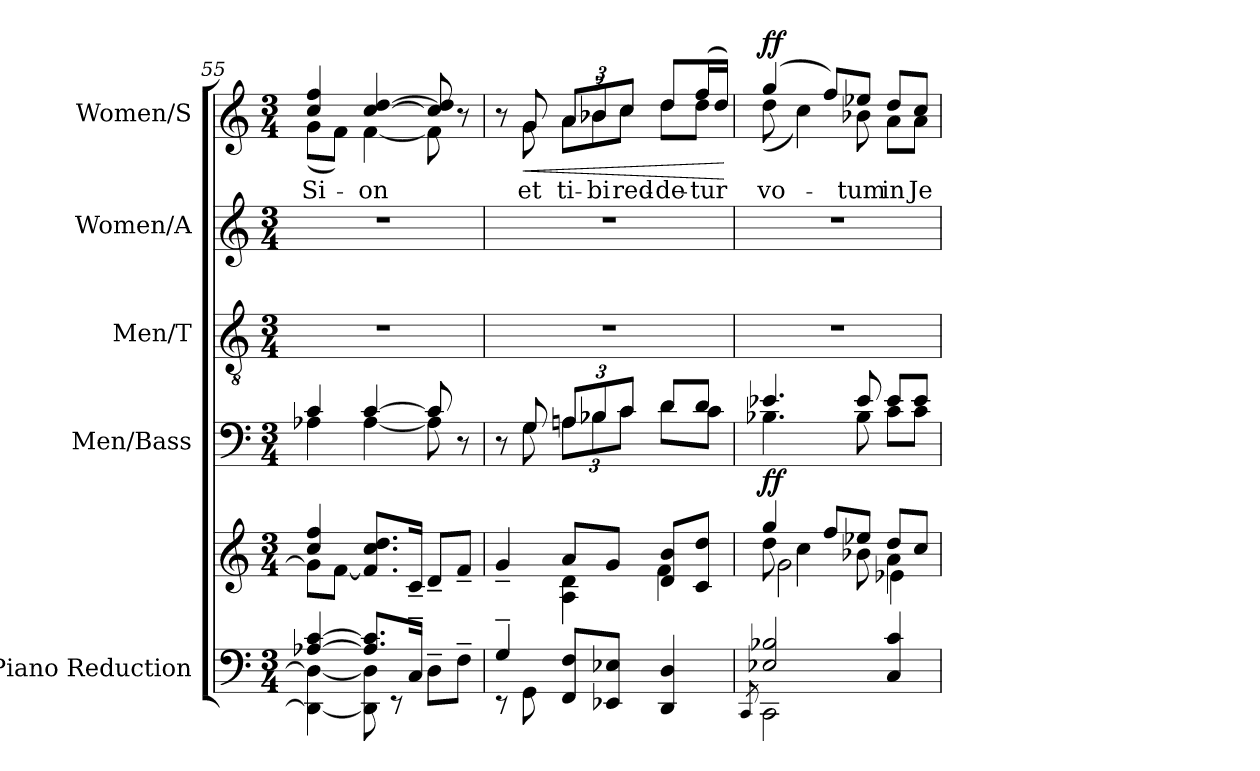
**kern	**kern	**kern	**dynam	**kern	**kern	**kern	**text	**dynam
*part5	*part5	*part4	*part4	*part3	*part2	*part1	*part1	*part1
*staff6	*staff5	*staff4	*staff4	*staff3	*staff2	*staff1	*staff1	*staff1
*I"Piano Reduction	*	*I"Men/Bass	*	*I"Men/T	*I"Women/A	*I"Women/S	*	*
*I'Pno	*	*	*	*	*	*	*	*
*clefF4	*clefG2	*clefF4	*	*clefGv2	*clefG2	*clefG2	*	*
*k[]	*k[]	*k[]	*	*k[]	*k[]	*k[]	*	*
*M3/4	*M3/4	*M3/4	*	*M3/4	*M3/4	*M3/4	*	*
=55	=55	=55	=55	=55	=55	=55	=55	=55
*^	*^	*^	*	*	*	*	*	*
!	!	!	!	!	!	!	!	!	!	!LO:LY:b	!
*	*	*	*	*	*	*	*	*	*^	*	*
[4A-X/ [4c/	4DD\_ 4D\_	4cc/ 4ff/	8g\L]	4c/	4A-X\	.	2.r	2.r	4cc/ 4ff/	(<8g\L	Si-	.
.	.	.	[8f\J	.	.	.	.	.	.	8f\J)	.	.
!	!	!	!	!	!	!	!	!	!	!	!LO:LY:b	!
8.A-/] 8.c/]L	8DD\] 8D\]	8.f/] 8.cc/ 8.dd/L	2rgggyy	[4c/	[4A-\	.	.	.	[4cc/ [4dd/	[4f\	-on	.
.	8r	.	.	.	.	.	.	.	.	.	.	.
16C~/Jk	.	16c~/Jk	.	.	.	.	.	.	.	.	.	.
8D~\L	4ryy	8d~/L	.	8c/]	8A-\]	.	.	.	8cc/] 8dd/]	8f\]	.	.
8F~\J	.	8f~/J	.	8r	8ryy	.	.	.	8r	8ryy	.	.
=56	=56	=56	=56	=56	=56	=56	=56	=56	=56	=56	=56	=56
4G~/	8r	4g~/	4ryy	8r	8ryy	.	2.r	2.r	8r	8ryy	.	.
!	!	!	!	!	!	!	!	!	!	!	!LO:LY:b	!LO:HP:b
.	8GG\	.	.	8G/	8G\	.	.	.	8g/	8g\	et	<
*	*	*	*	*Xbrackettup	*	*	*	*	*Xbrackettup	*	*	*
!	!	!	!	!	!	!	!	!	!	!	!LO:LY:b	!
8FF/ 8F/L	2ryy	8a/L	4A\ 4d\	12An/L	12A\L	.	.	.	12a/L	12a\L	ti-	.
!	!	!	!	!	!	!	!	!	!	!	!LO:LY:b	!
.	.	.	.	12B-X/	12B-\	.	.	.	12b-X/	12b-\	-bi	.
8EE-X/ 8E-X/J	.	8g/J	.	.	.	.	.	.	.	.	.	.
!	!	!	!	!	!	!	!	!	!	!	!LO:LY:b	!
.	.	.	.	12c/J	12c\J	.	.	.	12cc/J	12cc\J	red-	.
!	!	!	!	!	!	!	!	!	!	!	!LO:LY:b	!
4DD/ 4D/	.	8d/ 8b/L	4f\	8d/L	8d\L	.	.	.	8dd/L	8dd\L	-de-	.
!	!	!	!	!	!	!	!	!	!	!	!LO:LY:b	!
.	.	8c/ 8dd/J	.	8d/J	8c\J	.	.	.	(>16ff/L	8dd\J	-tur	.
.	.	.	.	.	.	.	.	.	16dd/JJ)	.	.	.
*v	*v	*	*	*v	*v	*	*	*	*v	*v	*	*
*	*v	*v	*	*	*	*	*	*	*
.	.	.	.	.	.	.	.	[
!!LO:PB:g=z
=57	=57	=57	=57	=57	=57	=57	=57	=57
*^	*	*	*	*	*	*	*	*
.	8qCC/	.	.	.	.	.	.	.	.
*	*	*^	*^	*	*	*	*	*	*
*	*	*	*^	*	*	*	*	*	*	*	*
!	!	!	!	!	!	!	!LO:DY:b	!	!	!	!LO:LY:b	!LO:DY:a
*	*	*	*	*	*	*	*	*	*	*^	*	*
2E-X/ 2B-X/	2CC\	4gg/	8dd\	2g\	4.e-X/	4.B-X\	ff	2.r	2.r	(>4gg/	(<8dd\	vo-	ff
.	.	.	4cc\	.	.	.	.	.	.	.	4cc\)	.	.
.	.	8ff/L	.	.	.	.	.	.	.	8ff/L)	.	.	.
!	!	!	!	!	!	!	!	!	!	!	!	!LO:LY:b	!
.	.	8ee-X/J	8b-X\	.	8e-/	8B-\	.	.	.	8ee-X/J	8b-X\	-tum	.
!	!	!	!	!	!	!	!	!	!	!	!	!LO:LY:b	!
4C/ 4c/	4ryy	8dd/L	4a\	4e-X\	8e-/L	8c\L	.	.	.	8dd/L	8a\L	in	.
!	!	!	!	!	!	!	!	!	!	!	!	!LO:LY:b	!
.	.	8cc/J	.	.	8e-/J	8c\J	.	.	.	8cc/J	8a\J	Je-	.
*v	*v	*	*	*	*v	*v	*	*	*	*v	*v	*	*
*	*v	*v	*v	*	*	*	*	*	*	*
=	=	=	=	=	=	=	=	=
*-	*-	*-	*-	*-	*-	*-	*-	*-
